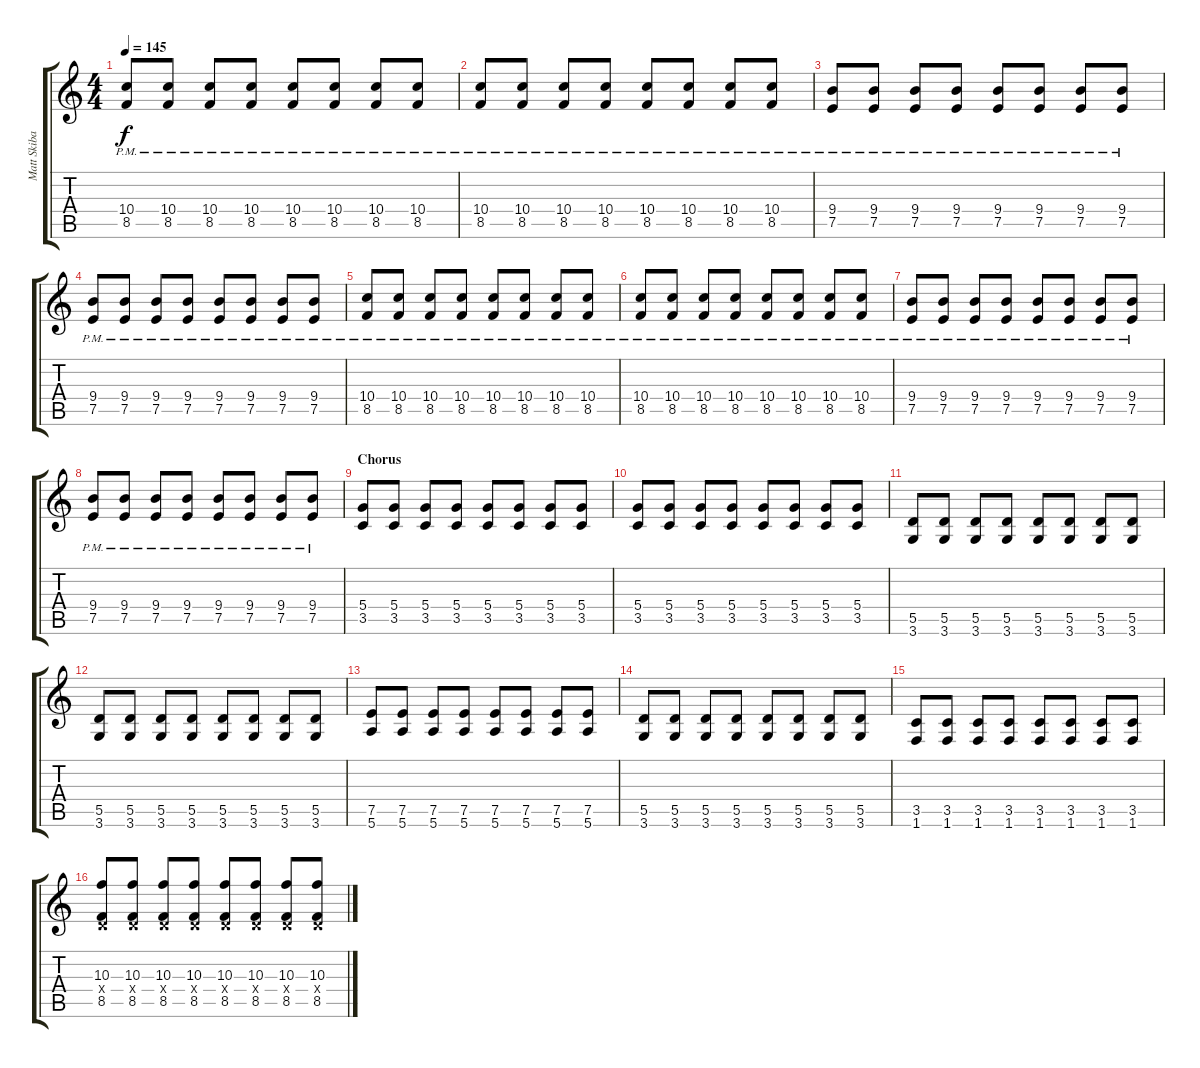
\track ("Matt Skiba - Guitar" "Matt Skiba") {instrument distortionguitar}
\staff {score tabs}
\tuning (E4 B3 G3 D3 A2 E2) {hide}
\ts (4 4)
\tempo 145
\clef g2
\ks c
(10.4{pm} 8.5{pm}).8{dy f} (10.4{pm} 8.5{pm}).8 (10.4{pm} 8.5{pm}).8 (10.4{pm} 8.5{pm}).8 (10.4{pm} 8.5{pm}).8 (10.4{pm} 8.5{pm}).8 (10.4{pm} 8.5{pm}).8 (10.4{pm} 8.5{pm}).8 |
(10.4{pm} 8.5{pm}).8 (10.4{pm} 8.5{pm}).8 (10.4{pm} 8.5{pm}).8 (10.4{pm} 8.5{pm}).8 (10.4{pm} 8.5{pm}).8 (10.4{pm} 8.5{pm}).8 (10.4{pm} 8.5{pm}).8 (10.4{pm} 8.5{pm}).8 |
(9.4{pm} 7.5{pm}).8 (9.4{pm} 7.5{pm}).8 (9.4{pm} 7.5{pm}).8 (9.4{pm} 7.5{pm}).8 (9.4{pm} 7.5{pm}).8 (9.4{pm} 7.5{pm}).8 (9.4{pm} 7.5{pm}).8 (9.4{pm} 7.5{pm}).8 |
(9.4{pm} 7.5{pm}).8 (9.4{pm} 7.5{pm}).8 (9.4{pm} 7.5{pm}).8 (9.4{pm} 7.5{pm}).8 (9.4{pm} 7.5{pm}).8 (9.4{pm} 7.5{pm}).8 (9.4{pm} 7.5{pm}).8 (9.4{pm} 7.5{pm}).8 |
(10.4{pm} 8.5{pm}).8 (10.4{pm} 8.5{pm}).8 (10.4{pm} 8.5{pm}).8 (10.4{pm} 8.5{pm}).8 (10.4{pm} 8.5{pm}).8 (10.4{pm} 8.5{pm}).8 (10.4{pm} 8.5{pm}).8 (10.4{pm} 8.5{pm}).8 |
(10.4{pm} 8.5{pm}).8 (10.4{pm} 8.5{pm}).8 (10.4{pm} 8.5{pm}).8 (10.4{pm} 8.5{pm}).8 (10.4{pm} 8.5{pm}).8 (10.4{pm} 8.5{pm}).8 (10.4{pm} 8.5{pm}).8 (10.4{pm} 8.5{pm}).8 |
(9.4{pm} 7.5{pm}).8 (9.4{pm} 7.5{pm}).8 (9.4{pm} 7.5{pm}).8 (9.4{pm} 7.5{pm}).8 (9.4{pm} 7.5{pm}).8 (9.4{pm} 7.5{pm}).8 (9.4{pm} 7.5{pm}).8 (9.4{pm} 7.5{pm}).8 |
(9.4{pm} 7.5{pm}).8 (9.4{pm} 7.5{pm}).8 (9.4{pm} 7.5{pm}).8 (9.4{pm} 7.5{pm}).8 (9.4{pm} 7.5{pm}).8 (9.4{pm} 7.5{pm}).8 (9.4{pm} 7.5{pm}).8 (9.4{pm} 7.5{pm}).8 |
\section ("" "Chorus ")
(5.4 3.5).8 (5.4 3.5).8 (5.4 3.5).8 (5.4 3.5).8 (5.4 3.5).8 (5.4 3.5).8 (5.4 3.5).8 (5.4 3.5).8 |
(5.4 3.5).8 (5.4 3.5).8 (5.4 3.5).8 (5.4 3.5).8 (5.4 3.5).8 (5.4 3.5).8 (5.4 3.5).8 (5.4 3.5).8 |
(5.5 3.6).8 (5.5 3.6).8 (5.5 3.6).8 (5.5 3.6).8 (5.5 3.6).8 (5.5 3.6).8 (5.5 3.6).8 (5.5 3.6).8 |
(5.5 3.6).8 (5.5 3.6).8 (5.5 3.6).8 (5.5 3.6).8 (5.5 3.6).8 (5.5 3.6).8 (5.5 3.6).8 (5.5 3.6).8 |
(7.5 5.6).8 (7.5 5.6).8 (7.5 5.6).8 (7.5 5.6).8 (7.5 5.6).8 (7.5 5.6).8 (7.5 5.6).8 (7.5 5.6).8 |
(5.5 3.6).8 (5.5 3.6).8 (5.5 3.6).8 (5.5 3.6).8 (5.5 3.6).8 (5.5 3.6).8 (5.5 3.6).8 (5.5 3.6).8 |
(3.5 1.6).8 (3.5 1.6).8 (3.5 1.6).8 (3.5 1.6).8 (3.5 1.6).8 (3.5 1.6).8 (3.5 1.6).8 (3.5 1.6).8 |
(10.3 0.4{x} 8.5).8 (10.3 0.4{x} 8.5).8 (10.3 0.4{x} 8.5).8 (10.3 0.4{x} 8.5).8 (10.3 0.4{x} 8.5).8 (10.3 0.4{x} 8.5).8 (10.3 0.4{x} 8.5).8 (10.3 0.4{x} 8.5).8
